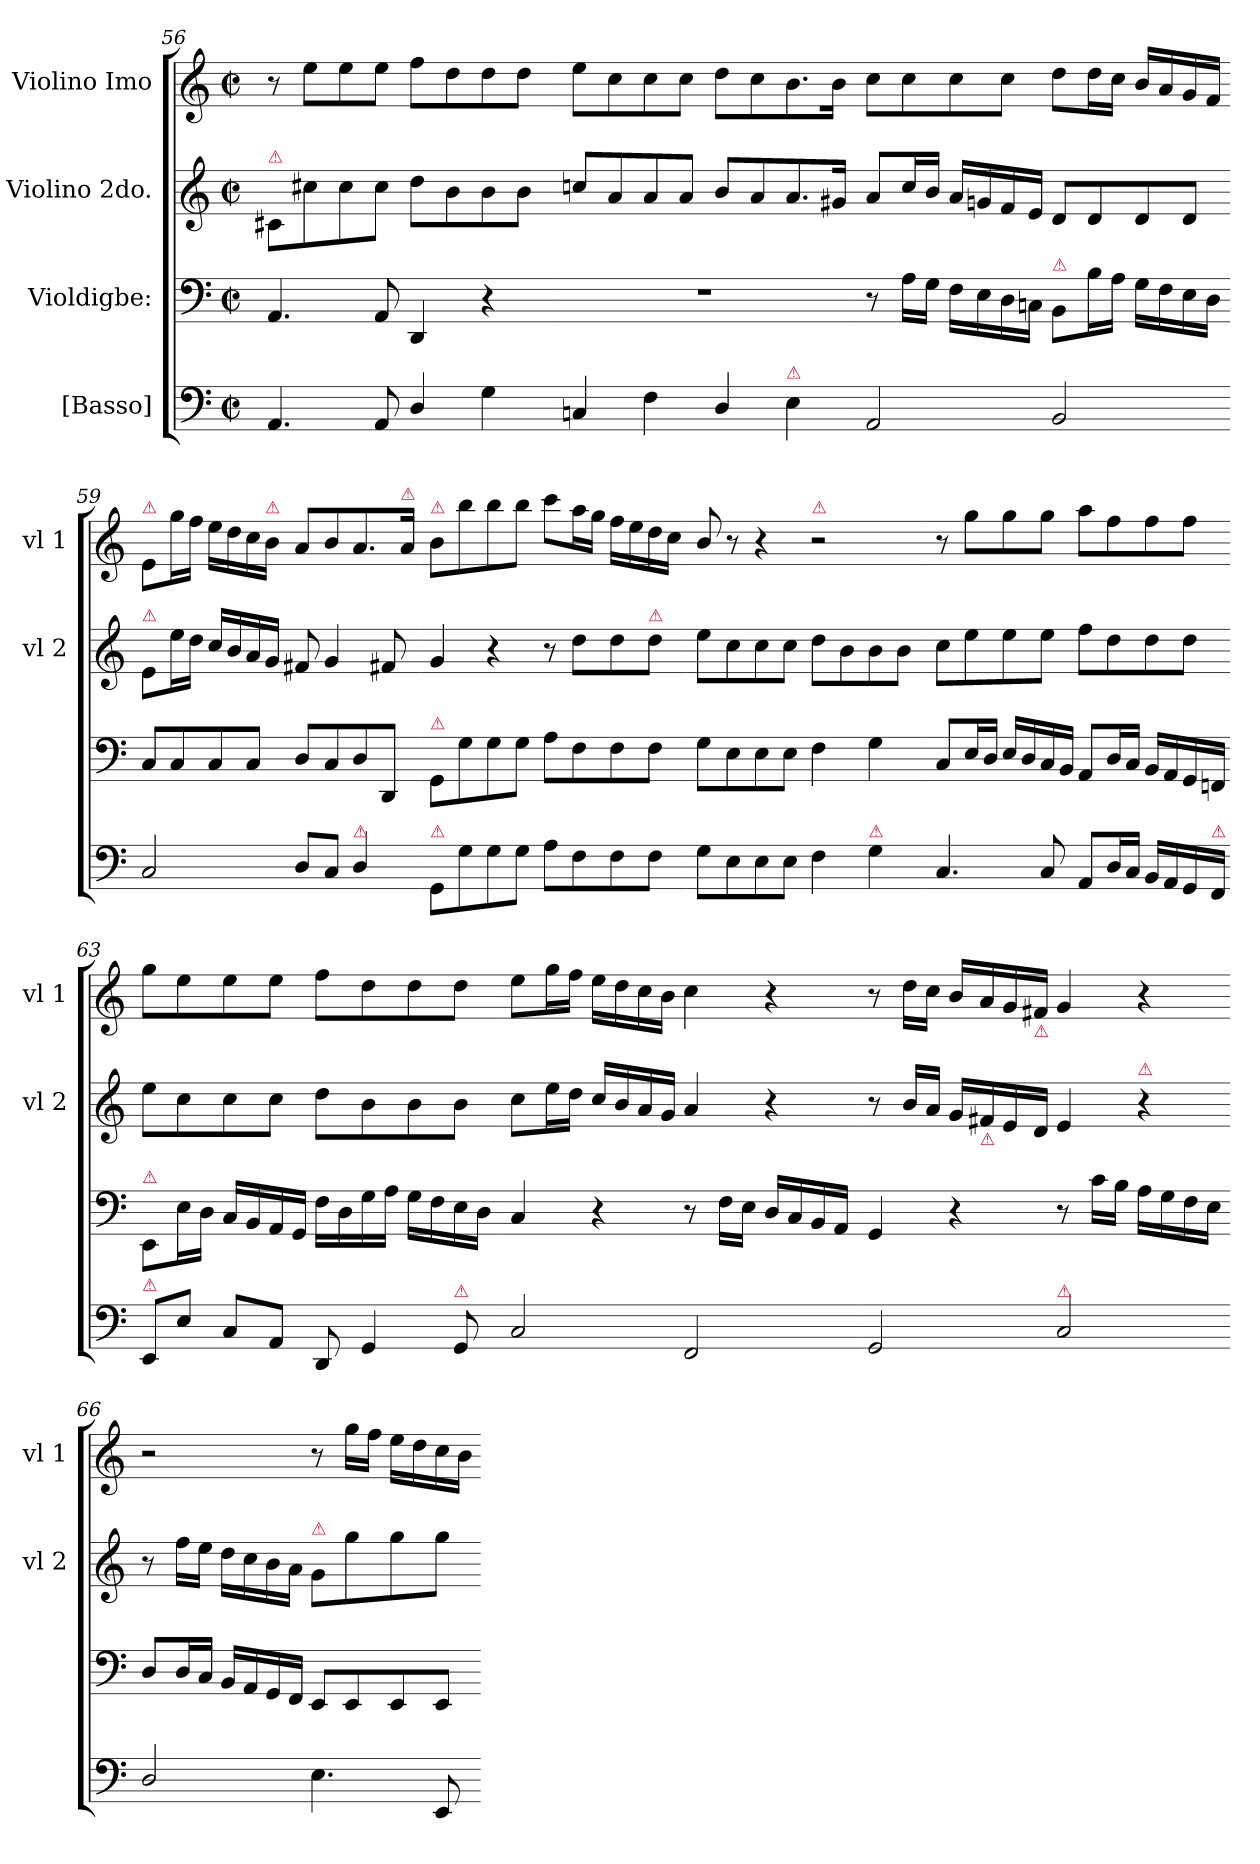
**kern	**kern	**kern	**kern
*part4	*part3	*part2	*part1
*staff4	*staff3	*staff2	*staff1
*I"[Basso]	*I"Violdigbe:	*I"Violino 2do.	*I"Violino Imo
*	*	*I'vl 2	*I'vl 1
*clefF4	*clefF4	*clefG2	*clefG2
*k[]	*k[]	*k[]	*k[]
*M2/2	*M2/2	*M2/2	*M2/2
*met(c|)	*met(c|)	*met(c|)	*met(c|)
=56	=56	=56	=56
!	!	!LO:TX:a:color=crimson:t=⚠	!
4.AA/	4.AA/	8c#X/L	8r
.	.	8cc#X\	8ee\L
.	.	8cc#\	8ee\
8AA/	8AA/	8cc#\J	8ee\J
4D/	4DD/	8dd\L	8ff\L
.	.	8b\	8dd\
4G\	4r	8b\	8dd\
.	.	8b\J	8dd\J
=57-	=57-	=57-	=57-
4Cn/	1r	8ccn/L	8ee\L
.	.	8a/	8cc\
4F\	.	8a/	8cc\
.	.	8a/J	8cc\J
4D/	.	8b/L	8dd\L
.	.	8a/	8cc\
!LO:TX:a:color=crimson:t=⚠	!	!	!
4E\	.	8.a/	8.b\
.	.	16g#X/Jk	16b\Jk
=58-	=58-	=58-	=58-
2AA/	8r	8a/L	8cc\L
.	16A\LL	16cc/L	8cc\
.	16G\JJ	16b/JJ	.
.	16F\LL	16a/LL	8cc\
.	16E\	16gn/	.
.	16D\	16f/	8cc\J
.	16Cn\JJ	16e/JJ	.
!	!LO:TX:a:color=crimson:t=⚠	!	!
2BB/	8BB/L	8d/L	8dd\L
.	16B\L	8d/	16dd\L
.	16A\JJ	.	16cc\JJ
.	16G\LL	8d/	16b/LL
.	16F\	.	16a/
.	16E\	8d/J	16g/
.	16D\JJ	.	16f/JJ
=59-	=59-	=59-	=59-
!	!	!	!LO:TX:a:color=crimson:t=⚠
!	!	!LO:TX:a:color=crimson:t=⚠	!
2C/	8C/L	8e/L	8e/L
.	8C/	16ee\L	16gg\L
.	.	16dd\JJ	16ff\JJ
.	8C/	16cc/LL	16ee\LL
.	.	16b/	16dd\
.	8C/J	16a/	16cc\
!	!	!	!LO:TX:a:color=crimson:t=⚠
.	.	16g/JJ	16b\JJ
8D/L	8D/L	8f#X/	8a/L
8C/J	8C/	4g/	8b/
!LO:TX:a:color=crimson:t=⚠	!	!	!
4D/	8D/	.	8.a/
.	8DD/J	8f#X/	.
!	!	!	!LO:TX:a:color=crimson:t=⚠
.	.	.	16a/Jk
=60-	=60-	=60-	=60-
!	!	!	!LO:TX:a:color=crimson:t=⚠
!	!LO:TX:a:color=crimson:t=⚠	!	!
!LO:TX:a:color=crimson:t=⚠	!	!	!
8GG/L	8GG/L	4g/	8b/L
8G\	8G\	.	8bb\
8G\	8G\	4r	8bb\
8G\J	8G\J	.	8bb\J
8A\L	8A\L	8r	8ccc\L
8F\	8F\	8dd\L	16aa\L
.	.	.	16gg\JJ
8F\	8F\	8dd\	16ff\LL
.	.	.	16ee\
!	!	!LO:TX:a:color=crimson:t=⚠	!
8F\J	8F\J	8dd\J	16dd\
.	.	.	16cc\JJ
=61-	=61-	=61-	=61-
8G\L	8G\L	8ee\L	8b/
8E\	8E\	8cc\	8r
8E\	8E\	8cc\	4r
8E\J	8E\J	8cc\J	.
!	!	!	!LO:TX:a:color=crimson:t=⚠
4F\	4F\	8dd\L	2r
.	.	8b\	.
!LO:TX:a:color=crimson:t=⚠	!	!	!
4G\	4G\	8b\	.
.	.	8b\J	.
=62-	=62-	=62-	=62-
4.C/	8C/L	8cc\L	8r
.	16E/L	8ee\	8gg\L
.	16D/JJ	.	.
.	16E/LL	8ee\	8gg\
.	16D/	.	.
8C/	16C/	8ee\J	8gg\J
.	16BB/JJ	.	.
8AA/L	8AA/L	8ff\L	8aa\L
16D/L	16D/L	8dd\	8ff\
16C/JJ	16C/JJ	.	.
16BB/LL	16BB/LL	8dd\	8ff\
16AA/	16AA/	.	.
16GG/	16GG/	8dd\J	8ff\J
!LO:TX:a:color=crimson:t=⚠	!	!	!
16FF/JJ	16FFn/JJ	.	.
=63-	=63-	=63-	=63-
!	!LO:TX:a:color=crimson:t=⚠	!	!
!LO:TX:a:color=crimson:t=⚠	!	!	!
8EE/L	8EE/L	8ee\L	8gg\L
8E\J	16E\L	8cc\	8ee\
.	16D\JJ	.	.
8C/L	16C/LL	8cc\	8ee\
.	16BB/	.	.
8AA/J	16AA/	8cc\J	8ee\J
.	16GG/JJ	.	.
8DD/	16F\LL	8dd\L	8ff\L
.	16D\	.	.
4GG/	16G\	8b\	8dd\
.	16A\JJ	.	.
.	16G\LL	8b\	8dd\
.	16F\	.	.
!LO:TX:a:color=crimson:t=⚠	!	!	!
8GG/	16E\	8b\J	8dd\J
.	16D\JJ	.	.
=64-	=64-	=64-	=64-
2C/	4C/	8cc\L	8ee\L
.	.	16ee\L	16gg\L
.	.	16dd\JJ	16ff\JJ
.	4r	16cc/LL	16ee\LL
.	.	16b/	16dd\
.	.	16a/	16cc\
.	.	16g/JJ	16b\JJ
2FF/	8r	4a/	4cc\
.	16F\LL	.	.
.	16E\JJ	.	.
.	16D/LL	4r	4r
.	16C/	.	.
.	16BB/	.	.
.	16AA/JJ	.	.
=65-	=65-	=65-	=65-
2GG/	4GG/	8r	8r
.	.	16b/LL	16dd\LL
.	.	16a/JJ	16cc\JJ
.	4r	16g/LL	16b/LL
!	!	!LO:TX:b:color=crimson:t=⚠	!
.	.	16f#X/	16a/
.	.	16e/	16g/
!	!	!	!LO:TX:b:color=crimson:t=⚠
.	.	16d/JJ	16f#X/JJ
!LO:TX:a:color=crimson:t=⚠	!	!	!
2C/	8r	4e/	4g/
.	16c\LL	.	.
.	16B\JJ	.	.
!	!	!LO:TX:a:color=crimson:t=⚠	!
.	16A\LL	4r	4r
.	16G\	.	.
.	16F\	.	.
.	16E\JJ	.	.
=66-	=66-	=66-	=66-
2D/	8D/L	8r	2r
.	16D/L	16ff\LL	.
.	16C/JJ	16ee\JJ	.
.	16BB/LL	16dd\LL	.
.	16AA/	16cc\	.
.	16GG/	16b\	.
.	16FF/JJ	16a\JJ	.
!	!	!LO:TX:a:color=crimson:t=⚠	!
4.E\	8EE/L	8g/L	8r
.	8EE/	8gg\	16gg\LL
.	.	.	16ff\JJ
.	8EE/	8gg\	16ee\LL
.	.	.	16dd\
8EE/	8EE/J	8gg\J	16cc\
.	.	.	16b\JJ
=-	=-	=-	=-
*-	*-	*-	*-
